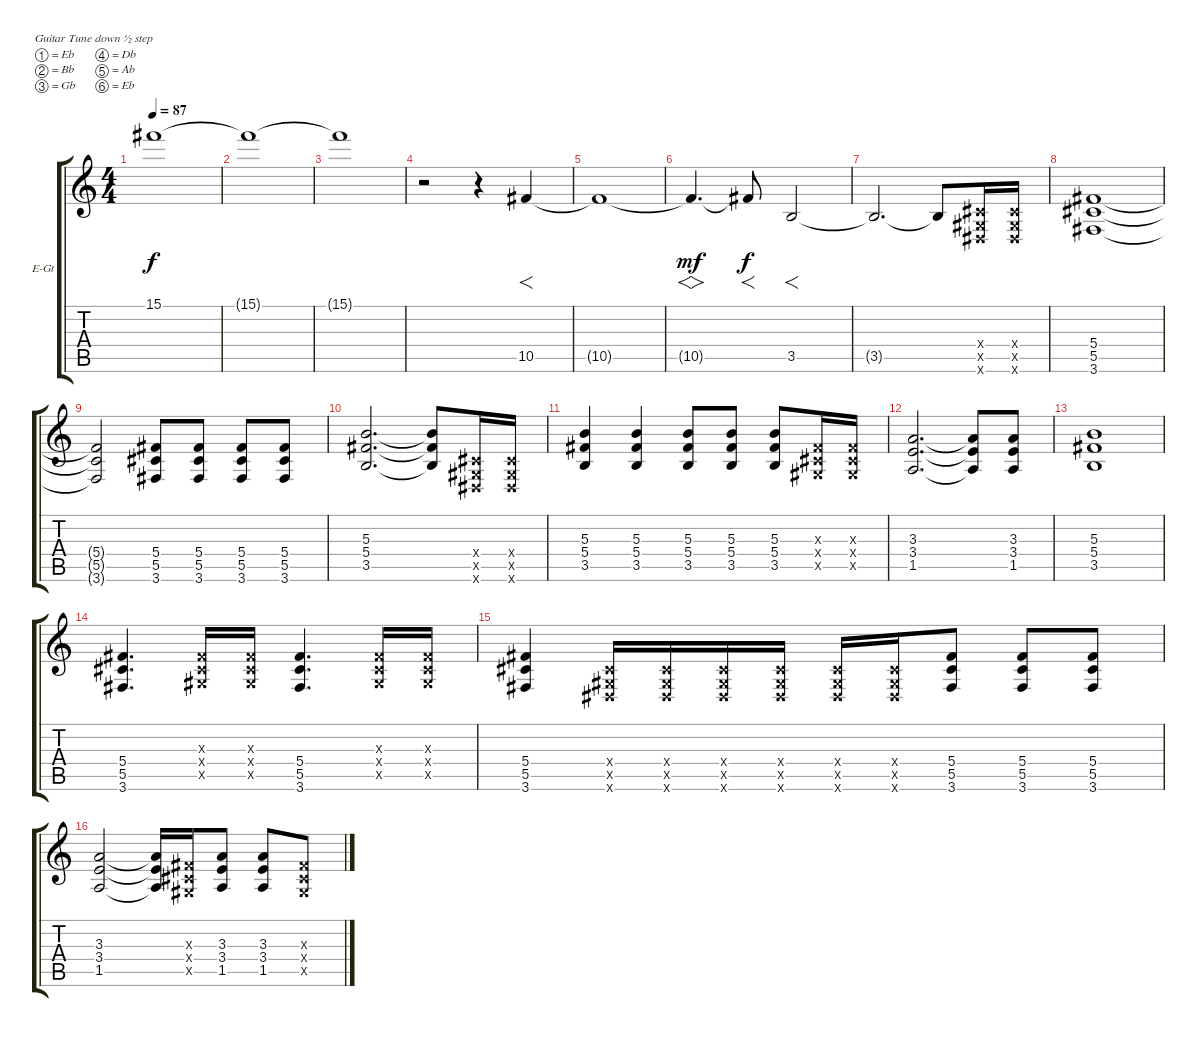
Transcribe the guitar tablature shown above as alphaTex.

\bracketExtendMode groupsimilarinstruments
\firstSystemTrackNameOrientation horizontal
\otherSystemsTrackNameOrientation horizontal
\track ("Izzy (Rhythm Guitar)" "E-Gt") {instrument overdrivenguitar}
\staff {score tabs}
\tuning (Eb4 Bb3 Gb3 Db3 Ab2 Eb2)
\ts (4 4)
\tempo 87
\clef g2
\ks c
15.1{t}.1{dy f} |
15.1{t}.1 |
15.1{t}.1 |
r.2 r.4 10.5.4{f} |
10.5{t}.1 |
10.5{t}.4{vs d dy mf} 10.5{t}.8{f dy f} 3.5.2{f} |
3.5{t}.2{d} 3.5{t}.8 (0.4{x} 0.5{x} 0.6{x}).16 (0.4{x} 0.5{x} 0.6{x}).16 |
(5.4 5.5 3.6).1 |
(5.4{t} 5.5{t} 3.6{t}).2 (5.4 5.5 3.6).8 (5.4 5.5 3.6).8 (5.4 5.5 3.6).8 (5.4 5.5 3.6).8 |
(5.3 5.4 3.5).2{d} (5.3{t} 5.4{t} 3.5{t}).8 (0.4{x} 0.5{x} 0.6{x}).16 (0.4{x} 0.5{x} 0.6{x}).16 |
(5.3 5.4 3.5).4 (5.3 5.4 3.5).4 (5.3 5.4 3.5).8 (5.3 5.4 3.5).8 (5.3 5.4 3.5).8 (0.3{x} 0.4{x} 0.5{x}).16 (0.3{x} 0.4{x} 0.5{x}).16 |
(3.3 3.4 1.5).2{d} (3.3{t} 3.4{t} 1.5{t}).8 (3.3 3.4 1.5).8 |
(5.3 5.4 3.5).1 |
(5.4 5.5 3.6).4{d} (0.3{x} 0.4{x} 0.5{x}).16 (0.3{x} 0.4{x} 0.5{x}).16 (5.4 5.5 3.6).4{d} (0.3{x} 0.4{x} 0.5{x}).16 (0.3{x} 0.4{x} 0.5{x}).16 |
(5.4 5.5 3.6).4 (0.4{x} 0.5{x} 0.6{x}).16 (0.4{x} 0.5{x} 0.6{x}).16 (0.4{x} 0.5{x} 0.6{x}).16 (0.4{x} 0.5{x} 0.6{x}).16 (0.4{x} 0.5{x} 0.6{x}).16 (0.4{x} 0.5{x} 0.6{x}).16 (5.4 5.5 3.6).8 (5.4 5.5 3.6).8 (5.4 5.5 3.6).8 |
(3.3 3.4 1.5).2 (3.3{t} 3.4{t} 1.5{t}).16 (0.3{x} 0.4{x} 0.5{x}).16 (3.3 3.4 1.5).8 (3.3 3.4 1.5).8 (0.3{x} 0.4{x} 0.5{x}).8
